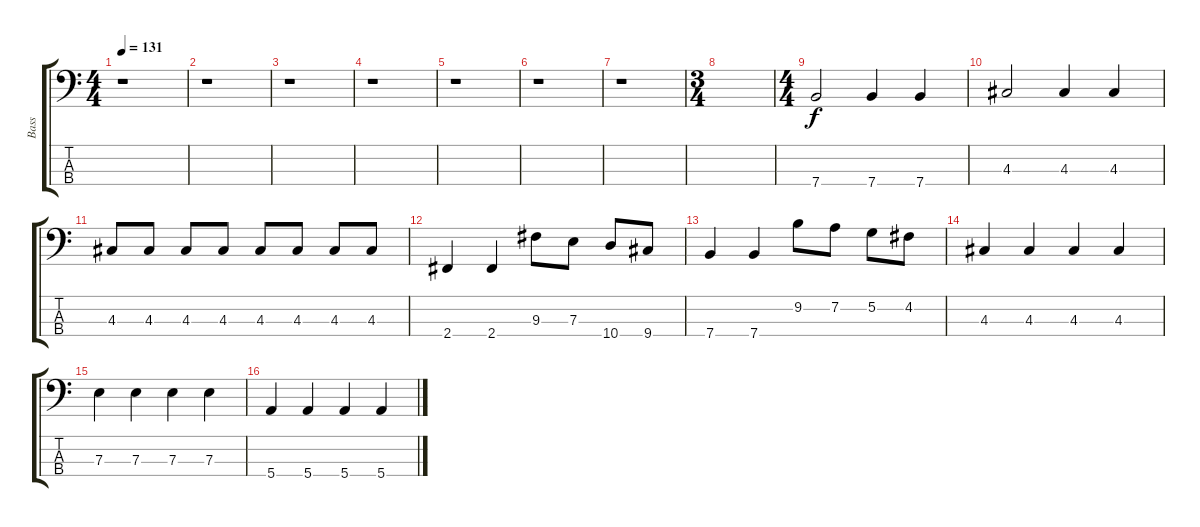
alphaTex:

\track ("Bass" "Bass") {instrument electricbasspick}
\staff {score tabs}
\tuning (G2 D2 A1 E1) {hide}
\ts (4 4)
\tempo 131
\clef f4
\ks c
r.1{dy f} |
r.1 |
r.1 |
r.1 |
r.1 |
r.1 |
r.1 |
\ts (3 4)
|
\ts (4 4)
7.4.2 7.4.4 7.4.4 |
4.3.2 4.3.4 4.3.4 |
4.3.8 4.3.8 4.3.8 4.3.8 4.3.8 4.3.8 4.3.8 4.3.8 |
2.4.4 2.4.4 9.3.8 7.3.8 10.4.8 9.4.8 |
7.4.4 7.4.4 9.2.8 7.2.8 5.2.8 4.2.8 |
4.3.4 4.3.4 4.3.4 4.3.4 |
7.3.4 7.3.4 7.3.4 7.3.4 |
5.4.4 5.4.4 5.4.4 5.4.4
